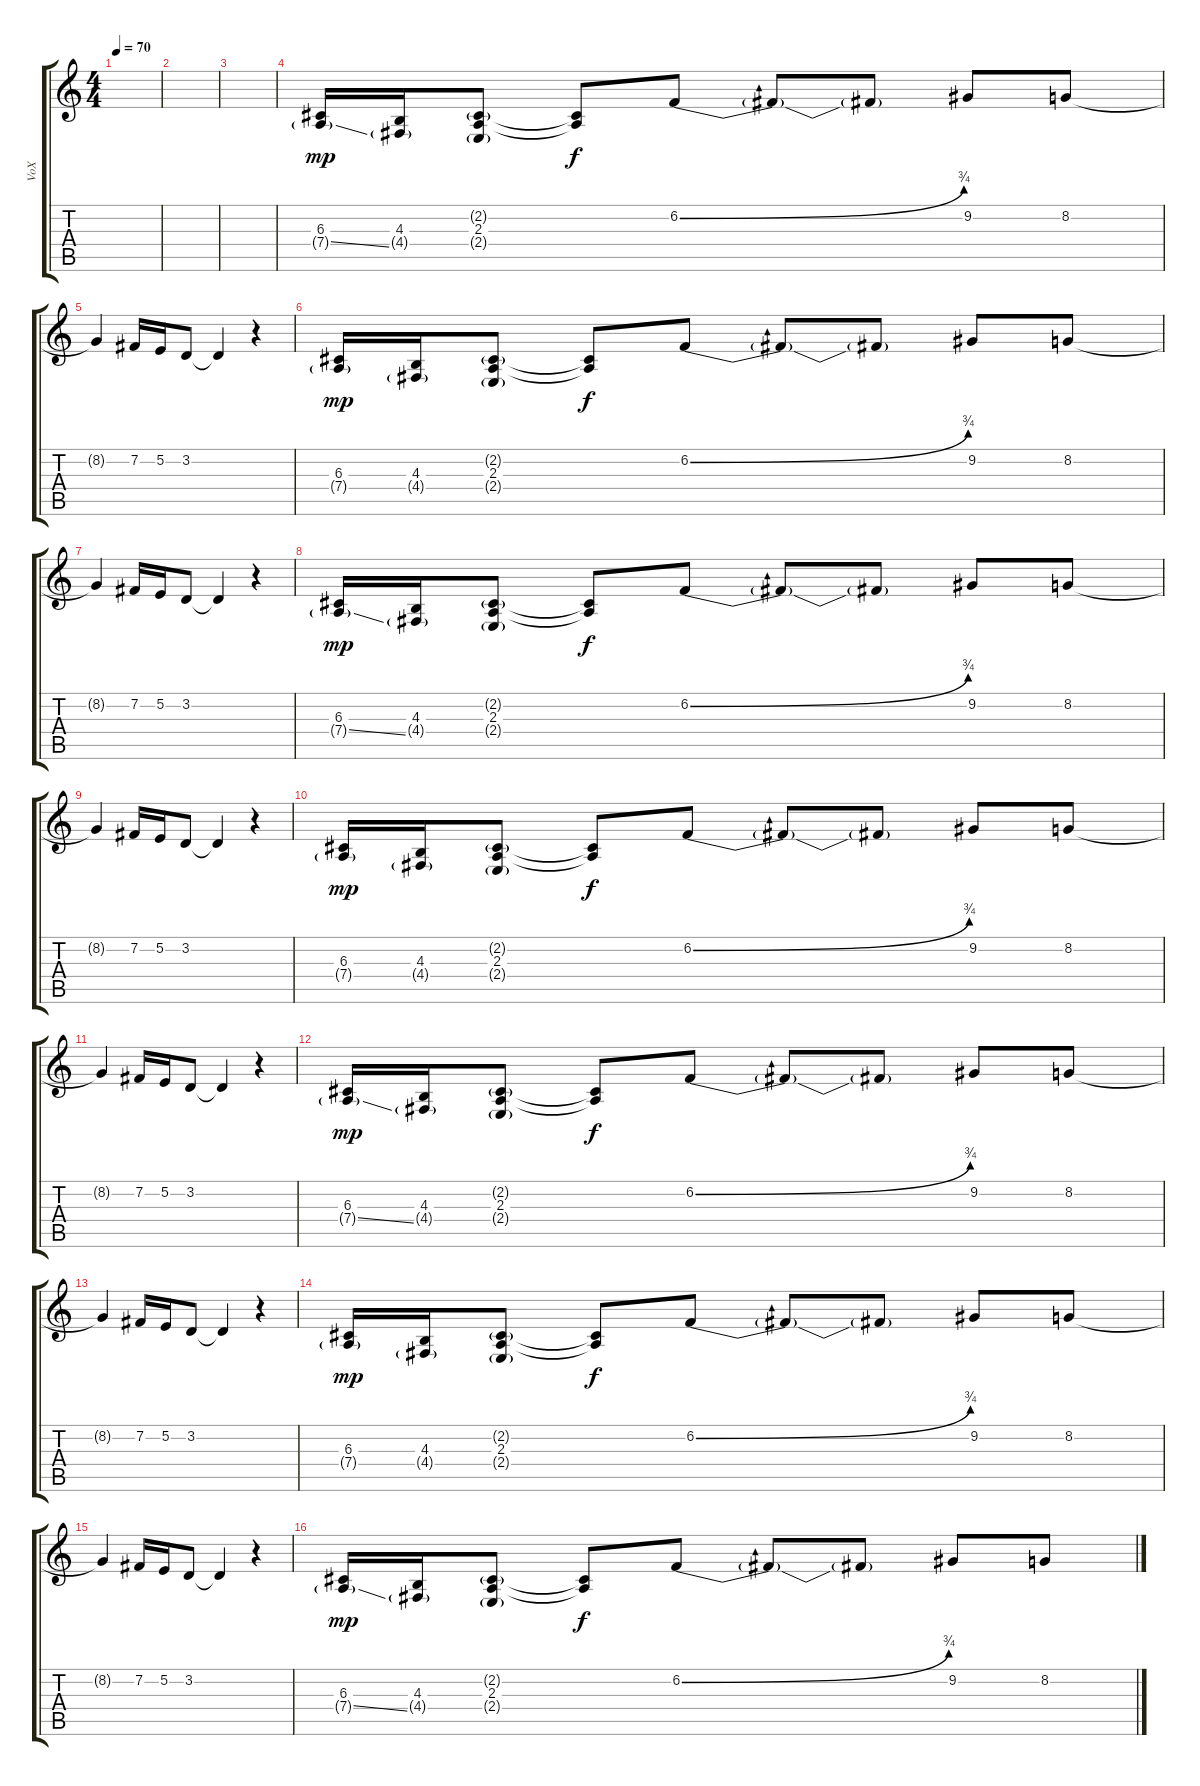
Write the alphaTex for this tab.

\track ("VoX" "VoX") {instrument lead1square}
\staff {score tabs}
\tuning (E4 B3 G3 D3 A2 E2) {hide}
\ts (4 4)
\tempo 70
\clef g2
\ks c
|
|
|
(6.3 7.4{ss g}).16{dy mp} (4.3 4.4{g}).16 (2.2{g} 2.3 2.4{g}).8 (2.2{t} 2.3{t}).8{dy f} 6.2{be (bend 0 0 60 3)}.8 6.2{t}.8 6.2{t}.8 9.2.8 8.2.8 |
8.2{t}.4 7.2.16 5.2.16 3.2.8 3.2{t}.4 r.4 |
(6.3 7.4{g}).16{dy mp} (4.3 4.4{g}).16 (2.2{g} 2.3 2.4{g}).8 (2.2{t} 2.3{t}).8{dy f} 6.2{be (bend 0 0 60 3)}.8 6.2{t}.8 6.2{t}.8 9.2.8 8.2.8 |
8.2{t}.4 7.2.16 5.2.16 3.2.8 3.2{t}.4 r.4 |
(6.3 7.4{ss g}).16{dy mp} (4.3 4.4{g}).16 (2.2{g} 2.3 2.4{g}).8 (2.2{t} 2.3{t}).8{dy f} 6.2{be (bend 0 0 60 3)}.8 6.2{t}.8 6.2{t}.8 9.2.8 8.2.8 |
8.2{t}.4 7.2.16 5.2.16 3.2.8 3.2{t}.4 r.4 |
(6.3 7.4{g}).16{dy mp} (4.3 4.4{g}).16 (2.2{g} 2.3 2.4{g}).8 (2.2{t} 2.3{t}).8{dy f} 6.2{be (bend 0 0 60 3)}.8 6.2{t}.8 6.2{t}.8 9.2.8 8.2.8 |
8.2{t}.4 7.2.16 5.2.16 3.2.8 3.2{t}.4 r.4 |
(6.3 7.4{ss g}).16{dy mp} (4.3 4.4{g}).16 (2.2{g} 2.3 2.4{g}).8 (2.2{t} 2.3{t}).8{dy f} 6.2{be (bend 0 0 60 3)}.8 6.2{t}.8 6.2{t}.8 9.2.8 8.2.8 |
8.2{t}.4 7.2.16 5.2.16 3.2.8 3.2{t}.4 r.4 |
(6.3 7.4{g}).16{dy mp} (4.3 4.4{g}).16 (2.2{g} 2.3 2.4{g}).8 (2.2{t} 2.3{t}).8{dy f} 6.2{be (bend 0 0 60 3)}.8 6.2{t}.8 6.2{t}.8 9.2.8 8.2.8 |
8.2{t}.4 7.2.16 5.2.16 3.2.8 3.2{t}.4 r.4 |
(6.3 7.4{ss g}).16{dy mp} (4.3 4.4{g}).16 (2.2{g} 2.3 2.4{g}).8 (2.2{t} 2.3{t}).8{dy f} 6.2{be (bend 0 0 60 3)}.8 6.2{t}.8 6.2{t}.8 9.2.8 8.2.8
